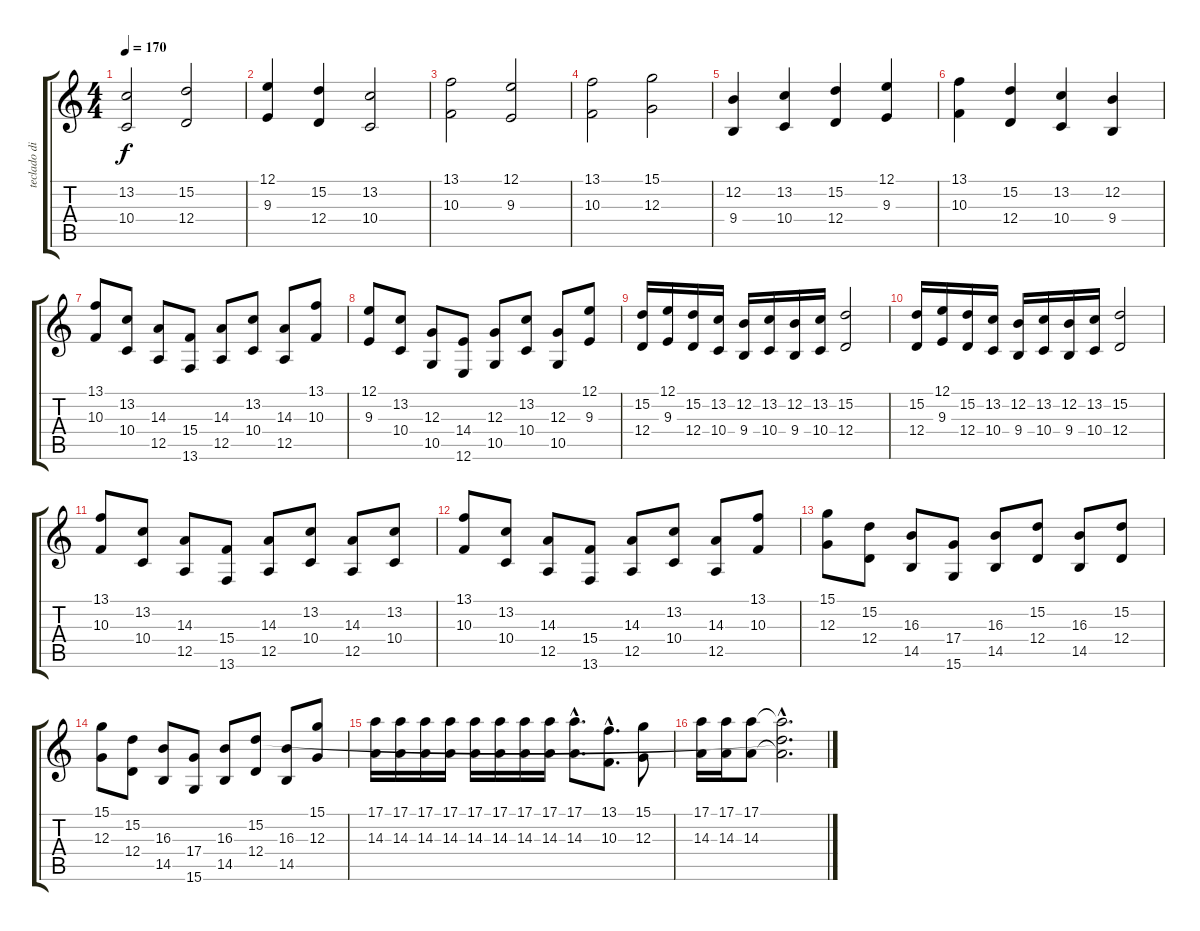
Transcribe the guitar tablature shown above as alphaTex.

\track ("teclado dir" "teclado di") {instrument stringensemble1}
\staff {score tabs}
\tuning (E4 B3 G3 D3 A2 E2) {hide}
\ts (4 4)
\tempo 170
\clef g2
\ks c
(13.2 10.4).2{dy f} (15.2 12.4).2 |
(12.1 9.3).4 (15.2 12.4).4 (13.2 10.4).2 |
(13.1 10.3).2 (12.1 9.3).2 |
(13.1 10.3).2 (15.1 12.3).2 |
(12.2 9.4).4 (13.2 10.4).4 (15.2 12.4).4 (12.1 9.3).4 |
(13.1 10.3).4 (15.2 12.4).4 (13.2 10.4).4 (12.2 9.4).4 |
(13.1 10.3).8 (13.2 10.4).8 (14.3 12.5).8 (15.4 13.6).8 (14.3 12.5).8 (13.2 10.4).8 (14.3 12.5).8 (13.1 10.3).8 |
(12.1 9.3).8 (13.2 10.4).8 (12.3 10.5).8 (14.4 12.6).8 (12.3 10.5).8 (13.2 10.4).8 (12.3 10.5).8 (12.1 9.3).8 |
(15.2 12.4).16 (12.1 9.3).16 (15.2 12.4).16 (13.2 10.4).16 (12.2 9.4).16 (13.2 10.4).16 (12.2 9.4).16 (13.2 10.4).16 (15.2 12.4).2 |
(15.2 12.4).16 (12.1 9.3).16 (15.2 12.4).16 (13.2 10.4).16 (12.2 9.4).16 (13.2 10.4).16 (12.2 9.4).16 (13.2 10.4).16 (15.2 12.4).2 |
(13.1 10.3).8 (13.2 10.4).8 (14.3 12.5).8 (15.4 13.6).8 (14.3 12.5).8 (13.2 10.4).8 (14.3 12.5).8 (13.2 10.4).8 |
(13.1 10.3).8 (13.2 10.4).8 (14.3 12.5).8 (15.4 13.6).8 (14.3 12.5).8 (13.2 10.4).8 (14.3 12.5).8 (13.1 10.3).8 |
(15.1 12.3).8 (15.2 12.4).8 (16.3 14.5).8 (17.4 15.6).8 (16.3 14.5).8 (15.2 12.4).8 (16.3 14.5).8 (15.2 12.4).8 |
(15.1 12.3).8 (15.2 12.4).8 (16.3 14.5).8 (17.4 15.6).8 (16.3 14.5).8 (15.2 12.4).8 (16.3 14.5).8 (15.1 12.3).8 |
(17.1 14.3).16 (17.1 14.3).16 (17.1 14.3).16 (17.1 14.3).16 (17.1 14.3).16 (17.1 14.3).16 (17.1 14.3).16 (17.1 14.3).16 (17.1{hac} 14.3{hac}).8{d} (13.1{hac} 10.3{hac}).8{d} (15.1 12.3).8 |
(17.1 14.3).16 (17.1 14.3).16 (17.1 14.3).8 (17.1{hac t} 15.2{hac t} 14.3{hac t}).2{d}
